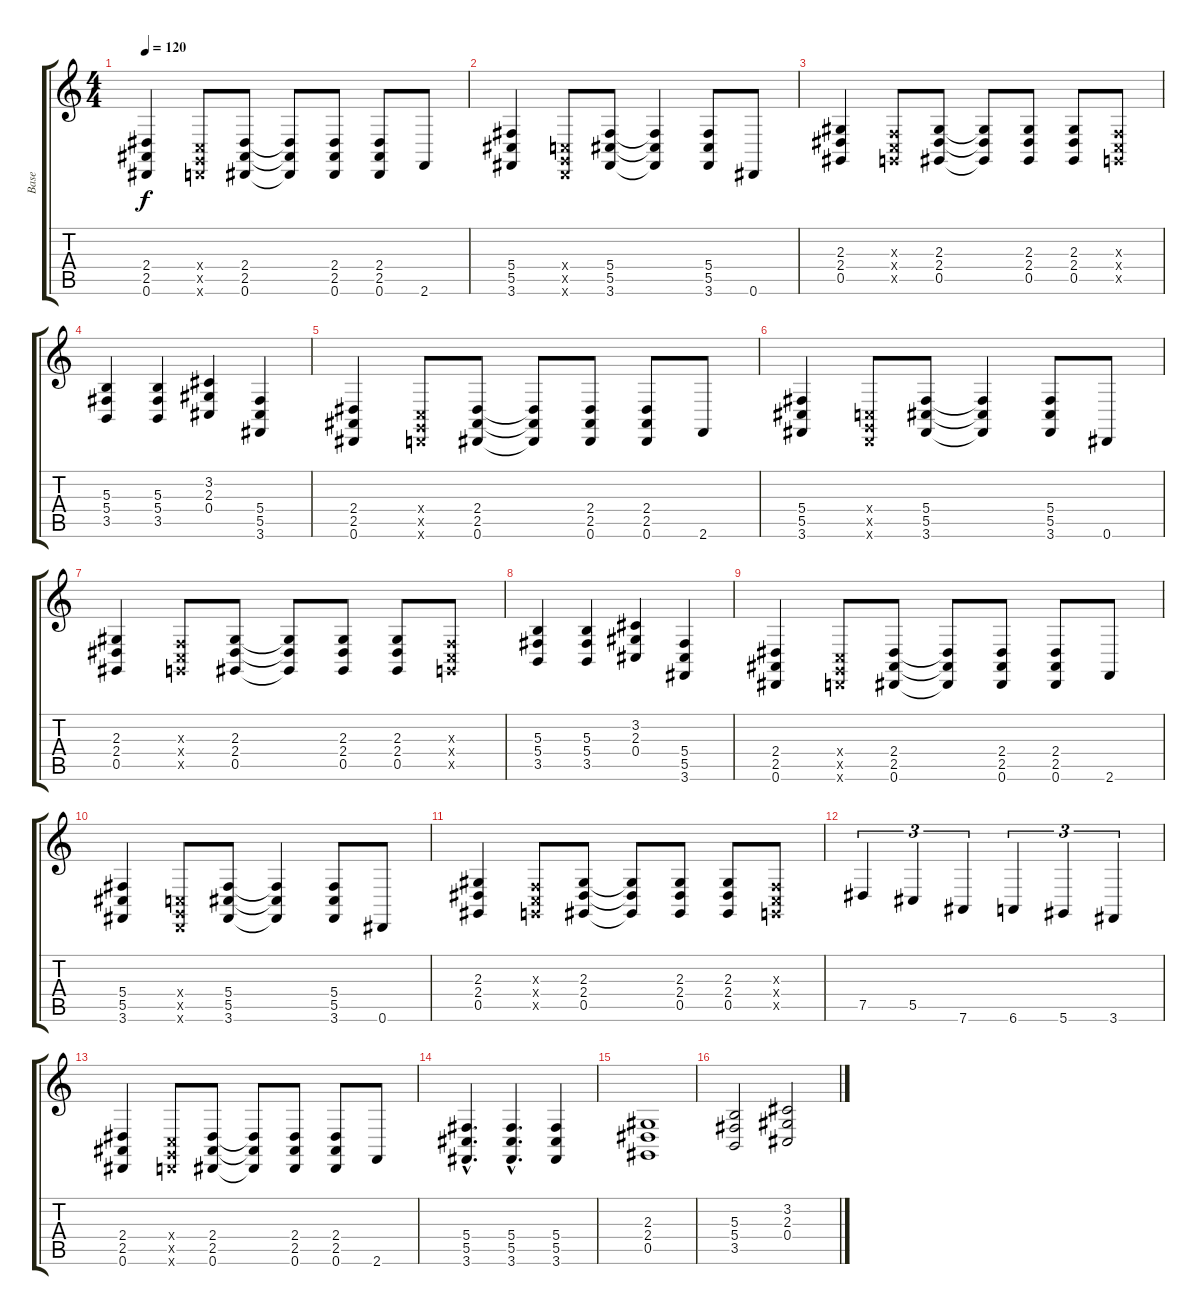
\track ("Base" "Base") {instrument acousticgrandpiano}
\staff {score tabs}
\tuning (Eb4 Bb3 Gb3 Db3 Ab2 Eb2) {hide}
\ts (4 4)
\tempo 120
\clef g2
\ks c
(2.4 2.5 0.6).4{dy f} (-1.4{x} -1.5{x} -1.6{x}).8 (2.4 2.5 0.6).8 (2.4{t} 2.5{t} 0.6{t}).8 (2.4 2.5 0.6).8 (2.4 2.5 0.6).8 2.6.8 |
(5.4 5.5 3.6).4 (-1.4{x} -1.5{x} -1.6{x}).8 (5.4 5.5 3.6).8 (5.4{t} 5.5{t} 3.6{t}).4 (5.4 5.5 3.6).8 0.6.8 |
(2.3 2.4 0.5).4 (-1.3{x} -1.4{x} -1.5{x}).8 (2.3 2.4 0.5).8 (2.3{t} 2.4{t} 0.5{t}).8 (2.3 2.4 0.5).8 (2.3 2.4 0.5).8 (-1.3{x} -1.4{x} -1.5{x}).8 |
(5.3 5.4 3.5).4 (5.3 5.4 3.5).4 (3.2 2.3 0.4).4 (5.4 5.5 3.6).4 |
(2.4 2.5 0.6).4 (-1.4{x} -1.5{x} -1.6{x}).8 (2.4 2.5 0.6).8 (2.4{t} 2.5{t} 0.6{t}).8 (2.4 2.5 0.6).8 (2.4 2.5 0.6).8 2.6.8 |
(5.4 5.5 3.6).4 (-1.4{x} -1.5{x} -1.6{x}).8 (5.4 5.5 3.6).8 (5.4{t} 5.5{t} 3.6{t}).4 (5.4 5.5 3.6).8 0.6.8 |
(2.3 2.4 0.5).4 (-1.3{x} -1.4{x} -1.5{x}).8 (2.3 2.4 0.5).8 (2.3{t} 2.4{t} 0.5{t}).8 (2.3 2.4 0.5).8 (2.3 2.4 0.5).8 (-1.3{x} -1.4{x} -1.5{x}).8 |
(5.3 5.4 3.5).4 (5.3 5.4 3.5).4 (3.2 2.3 0.4).4 (5.4 5.5 3.6).4 |
(2.4 2.5 0.6).4 (-1.4{x} -1.5{x} -1.6{x}).8 (2.4 2.5 0.6).8 (2.4{t} 2.5{t} 0.6{t}).8 (2.4 2.5 0.6).8 (2.4 2.5 0.6).8 2.6.8 |
(5.4 5.5 3.6).4 (-1.4{x} -1.5{x} -1.6{x}).8 (5.4 5.5 3.6).8 (5.4{t} 5.5{t} 3.6{t}).4 (5.4 5.5 3.6).8 0.6.8 |
(2.3 2.4 0.5).4 (-1.3{x} -1.4{x} -1.5{x}).8 (2.3 2.4 0.5).8 (2.3{t} 2.4{t} 0.5{t}).8 (2.3 2.4 0.5).8 (2.3 2.4 0.5).8 (-1.3{x} -1.4{x} -1.5{x}).8 |
7.5.4{tu (3 2)} 5.5.4{tu (3 2)} 7.6.4{tu (3 2)} 6.6.4{tu (3 2)} 5.6.4{tu (3 2)} 3.6.4{tu (3 2)} |
(2.4 2.5 0.6).4 (-1.4{x} -1.5{x} -1.6{x}).8 (2.4 2.5 0.6).8 (2.4{t} 2.5{t} 0.6{t}).8 (2.4 2.5 0.6).8 (2.4 2.5 0.6).8 2.6.8 |
(5.4{hac} 5.5{hac} 3.6{hac}).4{d} (5.4{hac} 5.5{hac} 3.6{hac}).4{d} (5.4 5.5 3.6).4 |
(2.3 2.4 0.5).1 |
(5.3 5.4 3.5).2 (3.2 2.3 0.4).2
